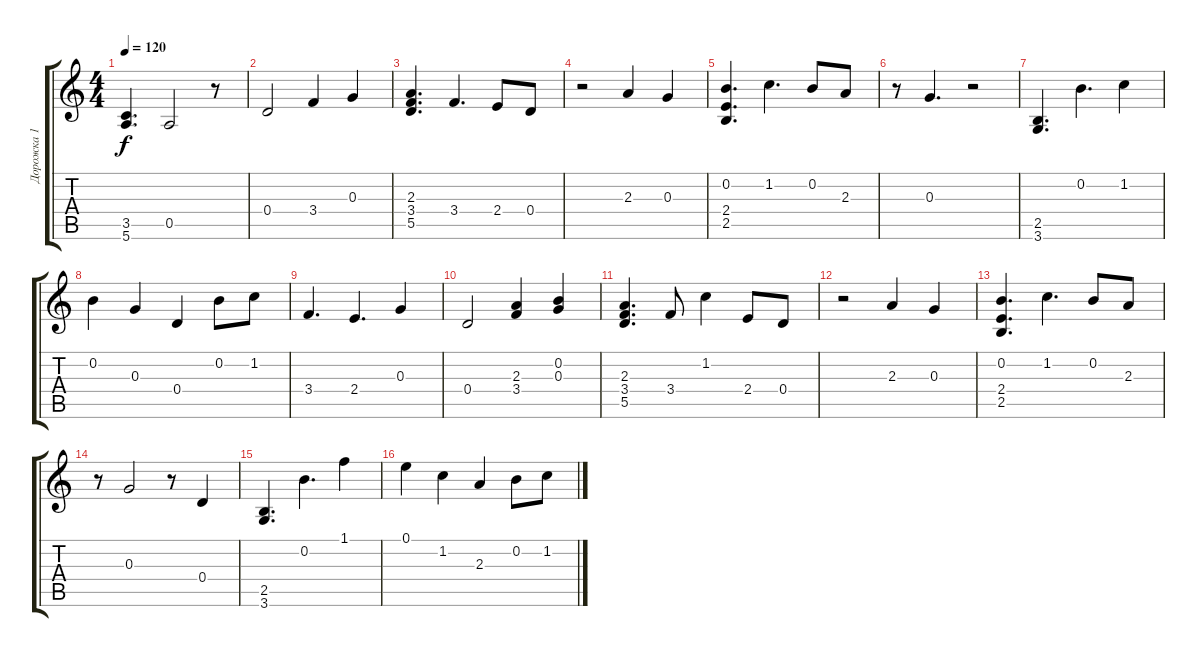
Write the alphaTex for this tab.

\track ("Дорожка 1" "Дорожка 1") {instrument acousticguitarsteel}
\staff {score tabs}
\tuning (E4 B3 G3 D3 A2 E2) {hide}
\ts (4 4)
\tempo 120
\clef g2
\ks c
(3.5 5.6).4{d dy f} 0.5.2 r.8 |
0.4.2 3.4.4 0.3.4 |
(2.3 3.4 5.5).4{d} 3.4.4{d} 2.4.8 0.4.8 |
r.2 2.3.4 0.3.4 |
(0.2 2.4 2.5).4{d} 1.2.4{d} 0.2.8 2.3.8 |
r.8 0.3.4{d} r.2 |
(2.5 3.6).4{d} 0.2.4{d} 1.2.4 |
0.2.4 0.3.4 0.4.4 0.2.8 1.2.8 |
3.4.4{d} 2.4.4{d} 0.3.4 |
0.4.2 (2.3 3.4).4 (0.2 0.3).4 |
(2.3 3.4 5.5).4{d} 3.4.8 1.2.4 2.4.8 0.4.8 |
r.2 2.3.4 0.3.4 |
(0.2 2.4 2.5).4{d} 1.2.4{d} 0.2.8{beam merge} 2.3.8 |
r.8 0.3.2 r.8 0.4.4 |
(2.5 3.6).4{d} 0.2.4{d} 1.1.4 |
0.1.4 1.2.4 2.3.4 0.2.8 1.2.8
